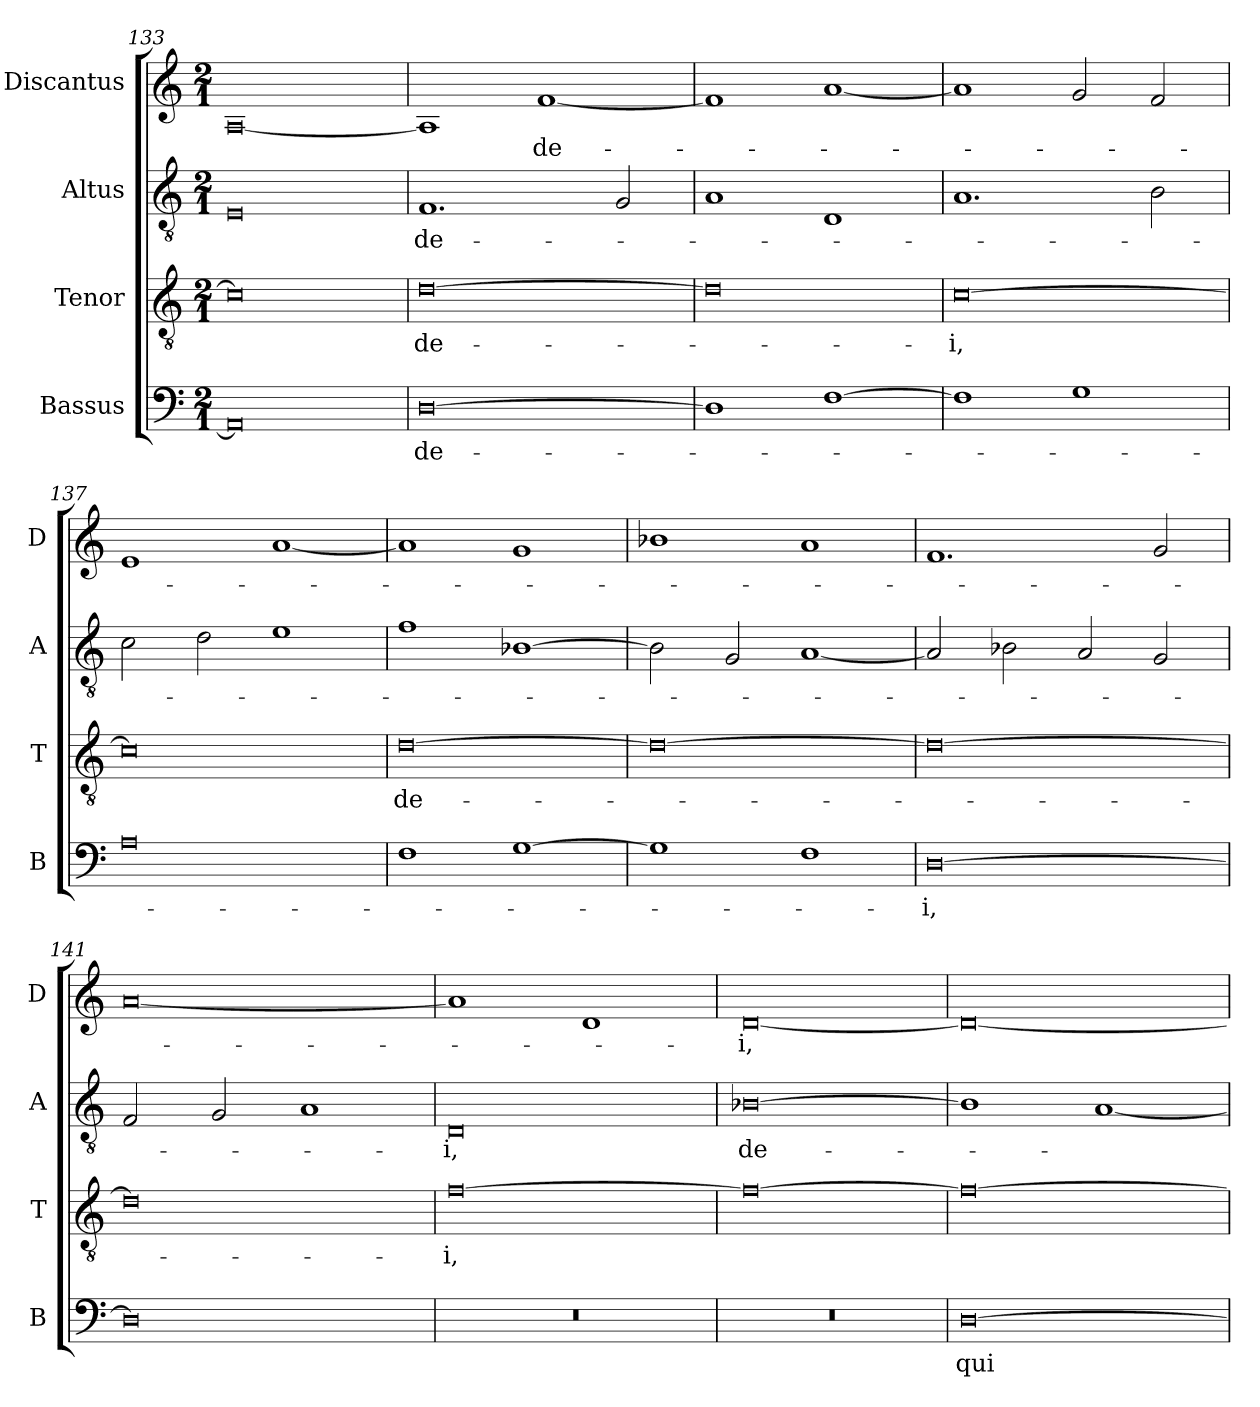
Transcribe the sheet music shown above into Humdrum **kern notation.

**kern	**text	**kern	**text	**kern	**text	**kern	**text
*part4	*part4	*part3	*part3	*part2	*part2	*part1	*part1
*staff4	*staff4	*staff3	*staff3	*staff2	*staff2	*staff1	*staff1
*I"Bassus	*	*I"Tenor	*	*I"Altus	*	*I"Discantus	*
*I'B	*	*I'T	*	*I'A	*	*I'D	*
*clefF4	*	*clefGv2	*	*clefGv2	*	*clefG2	*
*k[]	*	*k[]	*	*k[]	*	*k[]	*
*M2/1	*	*M2/1	*	*M2/1	*	*M2/1	*
=133	=133	=133	=133	=133	=133	=133	=133
0AA]	.	0c]	.	0E	.	[0A	.
=134	=134	=134	=134	=134	=134	=134	=134
[0D	de-	[0d	de-	1.F	de-	1A]	.
.	.	.	.	.	.	[1f	de-
.	.	.	.	2G	.	.	.
=135	=135	=135	=135	=135	=135	=135	=135
1D]	.	0d]	.	1A	.	1f]	.
[1F	.	.	.	1D	.	[1a	.
=136	=136	=136	=136	=136	=136	=136	=136
1F]	.	[0c	i,	1.A	.	1a]	.
1G	.	.	.	.	.	2g	.
.	.	.	.	2B	.	2f	.
=137	=137	=137	=137	=137	=137	=137	=137
0A	.	0c]	.	2c	.	1e	.
.	.	.	.	2d	.	.	.
.	.	.	.	1e	.	[1a	.
=138	=138	=138	=138	=138	=138	=138	=138
1F	.	[0d	de-	1f	.	1a]	.
[1G	.	.	.	[1B-X	.	1g	.
=139	=139	=139	=139	=139	=139	=139	=139
1G]	.	0d_	.	2B-]	.	1b-X	.
.	.	.	.	2G	.	.	.
1F	.	.	.	[1A	.	1a	.
=140	=140	=140	=140	=140	=140	=140	=140
[0D	-i,	0d_	.	2A]	.	1.f	.
.	.	.	.	2B-X	.	.	.
.	.	.	.	2A	.	.	.
.	.	.	.	2G	.	2g	.
=141	=141	=141	=141	=141	=141	=141	=141
0D]	.	0d]	.	2F	.	[0a	.
.	.	.	.	2G	.	.	.
.	.	.	.	1A	.	.	.
=142	=142	=142	=142	=142	=142	=142	=142
0r	.	[0f	-i,	0D	-i,	1a]	.
.	.	.	.	.	.	1d	.
=143	=143	=143	=143	=143	=143	=143	=143
0r	.	0f_	.	[0B-X	de-	[0d	-i,
=144	=144	=144	=144	=144	=144	=144	=144
[0D	qui	0f_	.	1B-]	.	0d_	.
.	.	.	.	[1A	.	.	.
=	=	=	=	=	=	=	=
*-	*-	*-	*-	*-	*-	*-	*-
